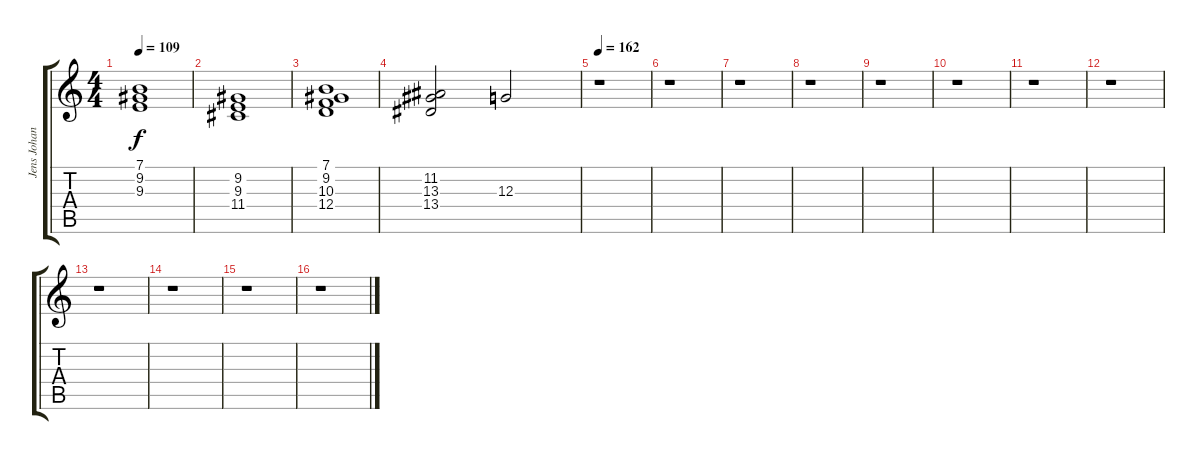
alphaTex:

\track ("Jens Johansson" "Jens Johan") {instrument stringensemble1}
\staff {score tabs}
\tuning (E4 B3 G3 D3 A2 E2) {hide}
\ts (4 4)
\tempo 109
\clef g2
\ks c
(7.1 9.2 9.3).1{dy f} |
(9.2 9.3 11.4).1 |
(7.1 9.2 10.3 12.4).1 |
(11.2 13.3 13.4).2 12.3.2 |
\tempo 162
r.1 |
r.1 |
r.1 |
r.1 |
r.1 |
r.1 |
r.1 |
r.1 |
r.1 |
r.1 |
r.1 |
r.1
